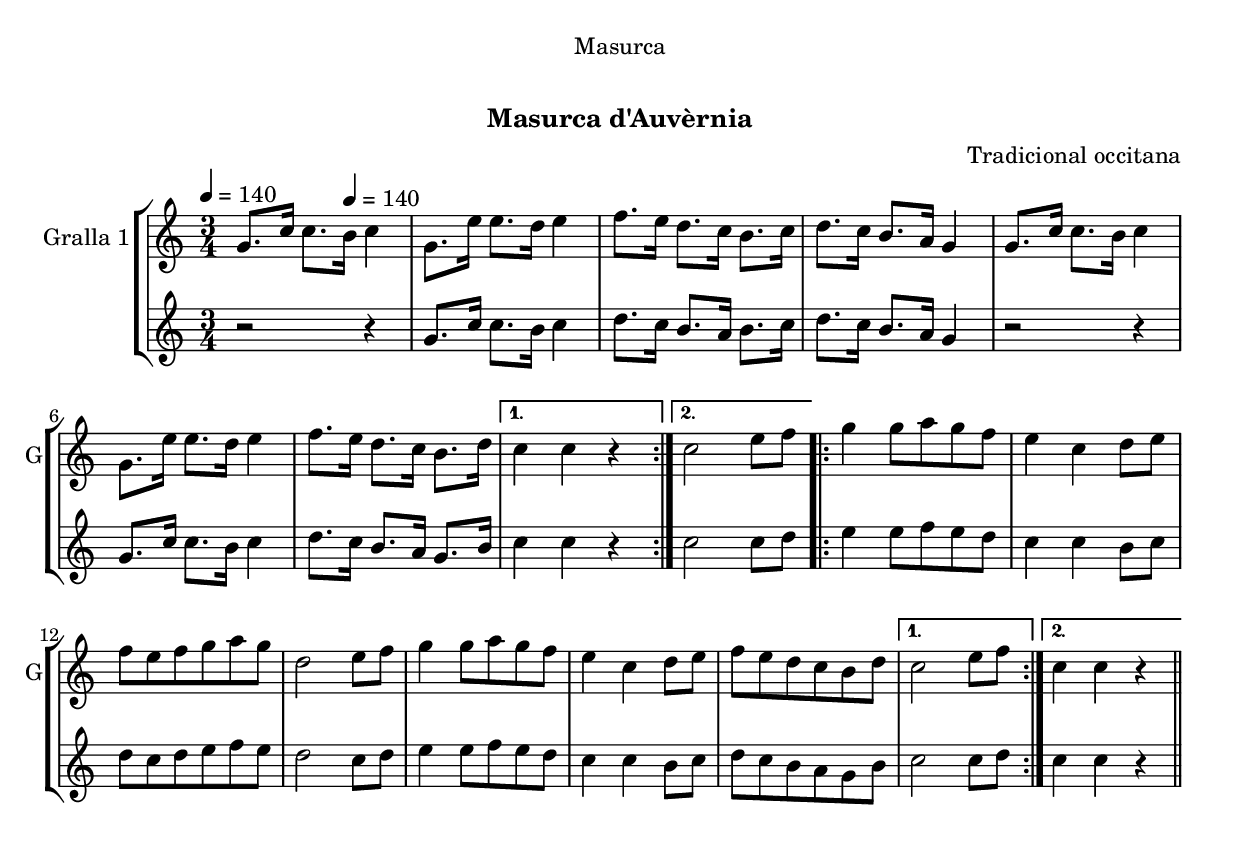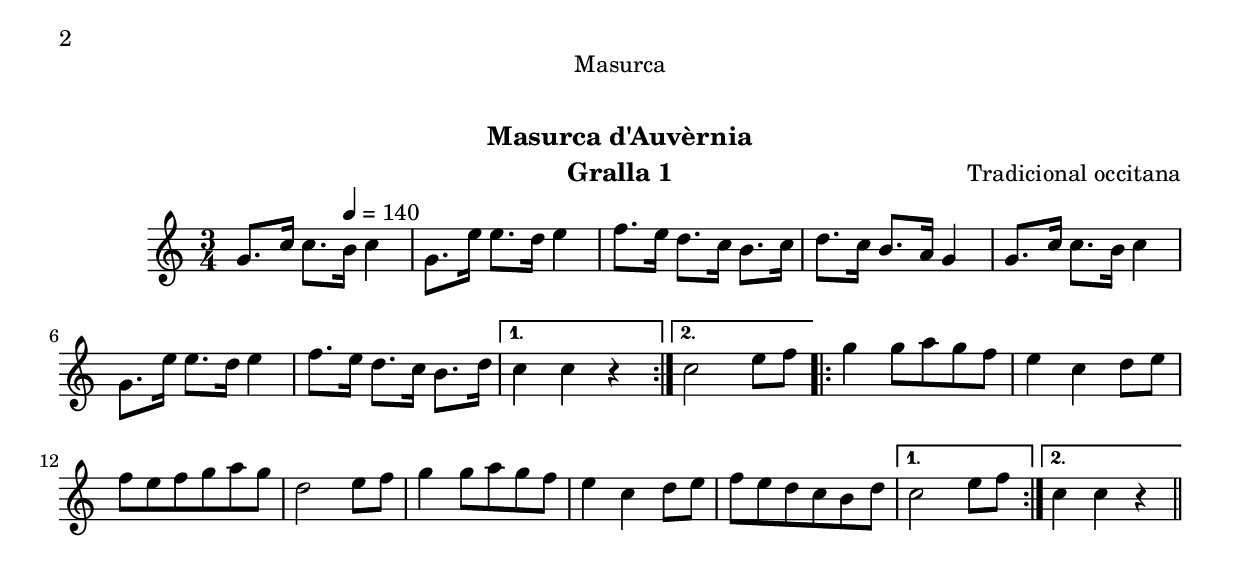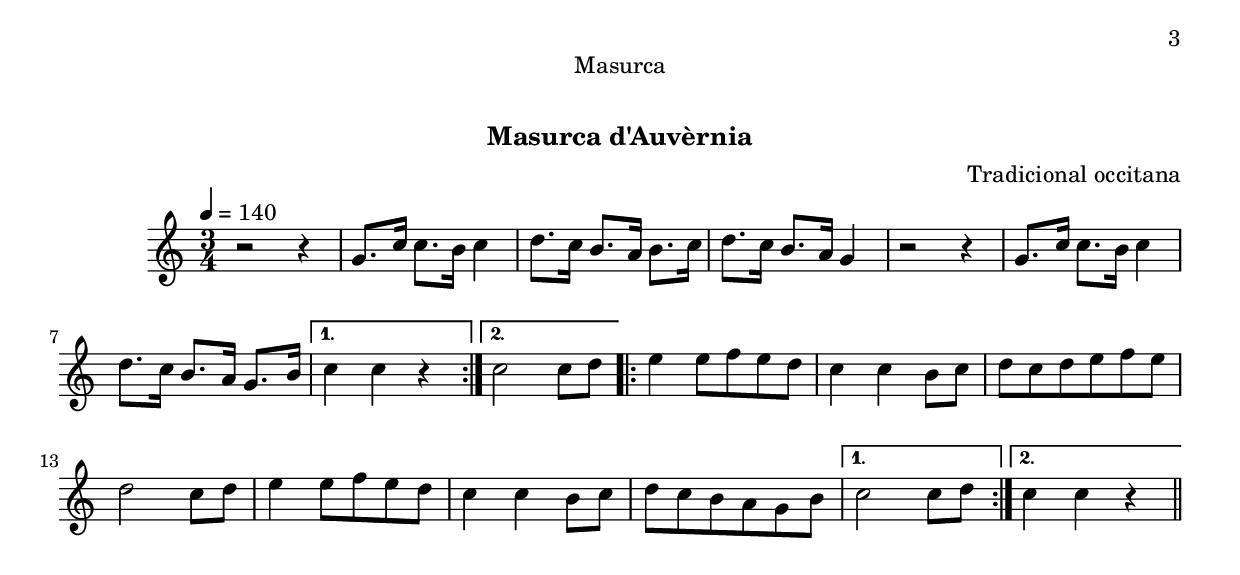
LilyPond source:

\version "2.16.0"

\header {
  dedication="Masurca"
  title="   "
  subtitle="Masurca d'Auvèrnia"
  subsubtitle=""
  poet=""
  meter=""
  piece=""
  composer="Tradicional occitana"
  arranger=""
  opus=""
  instrument=""
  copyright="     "
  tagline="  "
}

liniaroAa =
\relative g'
{
  \clef treble
  \key c \major
  \time 3/4
  \repeat volta 2 { g8. c16 c8. \tempo 4 = 140 b16 c4  |
  g8. e'16 e8. d16 e4  |
  f8. e16 d8. c16 b8. c16  |
  d8. c16 b8. a16 g4  |
  %05
  g8. c16 c8. b16 c4  |
  g8. e'16 e8. d16 e4  |
  f8. e16 d8. c16 b8. d16 }
  \alternative { { c4 c r }
  { c2 e8 f } }
  %10
  \repeat volta 2 { g4 g8 a g f  |
  e4 c d8 e  |
  f8 e f g a g  |
  d2 e8 f  |
  g4 g8 a g f  |
  %15
  e4 c d8 e  |
  f8 e d c b d }
  \alternative { { c2 e8 f }
  { c4 c r } } \bar "||"
}

liniaroAb =
\relative g'
{
  \tempo 4 = 140
  \clef treble
  \key c \major
  \time 3/4
  \repeat volta 2 { r2 r4  |
  g8. c16 c8. b16 c4  |
  d8. c16 b8. a16 b8. c16  |
  d8. c16 b8. a16 g4  |
  %05
  r2 r4  |
  g8. c16 c8. b16 c4  |
  d8. c16 b8. a16 g8. b16 }
  \alternative { { c4 c r }
  { c2 c8 d } }
  %10
  \repeat volta 2 { e4 e8 f e d  |
  c4 c b8 c  |
  d8 c d e f e  |
  d2 c8 d  |
  e4 e8 f e d  |
  %15
  c4 c b8 c  |
  d8 c b a g b }
  \alternative { { c2 c8 d }
  { c4 c r } } \bar "||"
}

\bookpart {
  \score {
    \new StaffGroup {
      \override Score.RehearsalMark #'self-alignment-X = #LEFT
      <<
        \new Staff \with {instrumentName = #"Gralla 1" shortInstrumentName = #"G"} \liniaroAa
        \new Staff \with {instrumentName = #"" shortInstrumentName = #" "} \liniaroAb
      >>
    }
    \layout {}
  }\score { \unfoldRepeats
    \new StaffGroup {
      \override Score.RehearsalMark #'self-alignment-X = #LEFT
      <<
        \new Staff \with {instrumentName = #"Gralla 1" shortInstrumentName = #"G"} \liniaroAa
        \new Staff \with {instrumentName = #"" shortInstrumentName = #" "} \liniaroAb
      >>
    }
    \midi {}
  }
}

\bookpart {
  \header {instrument="Gralla 1"}
  \score {
    \new StaffGroup {
      \override Score.RehearsalMark #'self-alignment-X = #LEFT
      <<
        \new Staff \liniaroAa
      >>
    }
    \layout {}
  }\score { \unfoldRepeats
    \new StaffGroup {
      \override Score.RehearsalMark #'self-alignment-X = #LEFT
      <<
        \new Staff \liniaroAa
      >>
    }
    \midi {}
  }
}

\bookpart {
  \header {instrument=""}
  \score {
    \new StaffGroup {
      \override Score.RehearsalMark #'self-alignment-X = #LEFT
      <<
        \new Staff \liniaroAb
      >>
    }
    \layout {}
  }\score { \unfoldRepeats
    \new StaffGroup {
      \override Score.RehearsalMark #'self-alignment-X = #LEFT
      <<
        \new Staff \liniaroAb
      >>
    }
    \midi {}
  }
}

